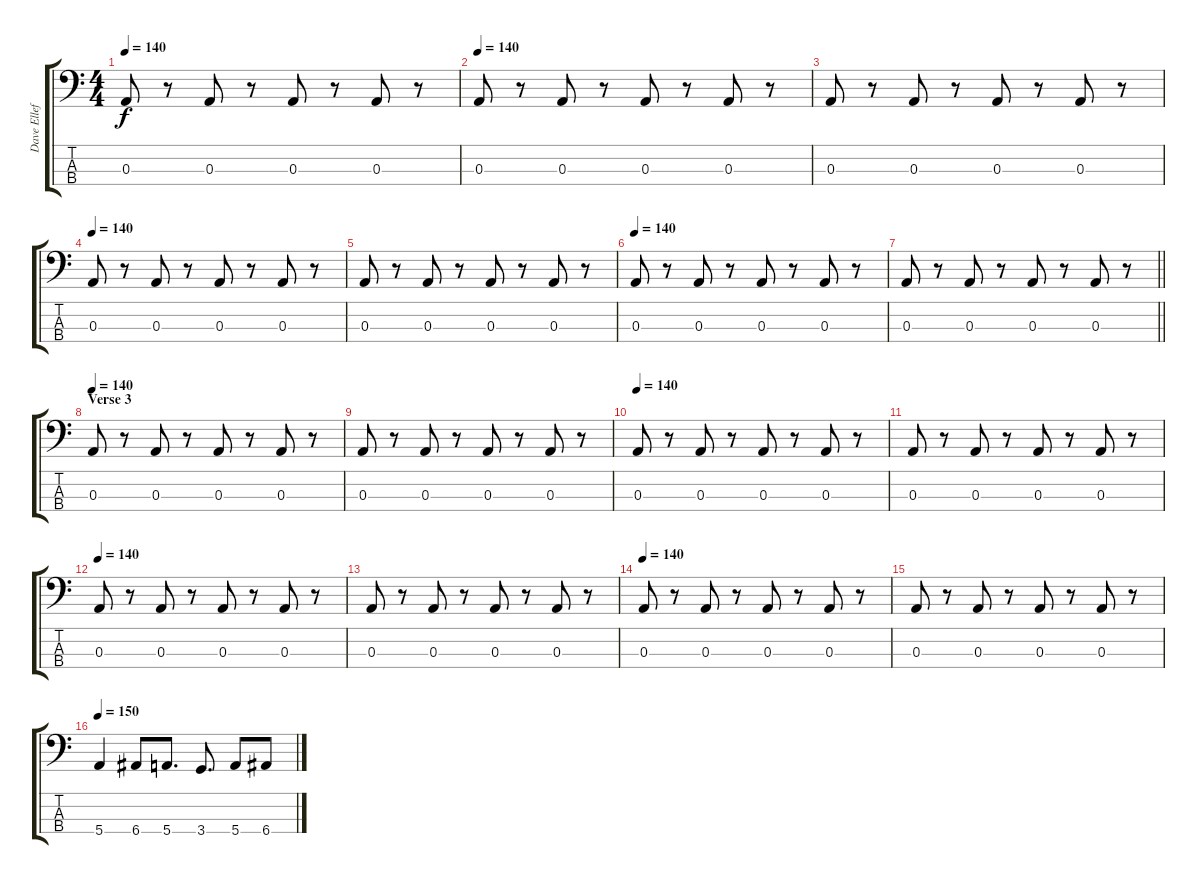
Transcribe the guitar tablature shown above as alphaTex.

\track ("Dave Ellefson" "Dave Ellef") {instrument electricbasspick}
\staff {score tabs}
\tuning (G2 D2 A1 E1) {hide}
\ts (4 4)
\tempo 140
\clef f4
\ks c
0.3.8{dy f} r.8 0.3.8 r.8 0.3.8 r.8 0.3.8 r.8 |
\tempo 140
0.3.8 r.8 0.3.8 r.8 0.3.8 r.8 0.3.8 r.8 |
0.3.8 r.8 0.3.8 r.8 0.3.8 r.8 0.3.8 r.8 |
\tempo 140
0.3.8 r.8 0.3.8 r.8 0.3.8 r.8 0.3.8 r.8 |
0.3.8 r.8 0.3.8 r.8 0.3.8 r.8 0.3.8 r.8 |
\tempo 140
0.3.8 r.8 0.3.8 r.8 0.3.8 r.8 0.3.8 r.8 |
\barLineRight lightlight
0.3.8 r.8 0.3.8 r.8 0.3.8 r.8 0.3.8 r.8 |
\section ("" "Verse 3")
\tempo 140
0.3.8 r.8 0.3.8 r.8 0.3.8 r.8 0.3.8 r.8 |
0.3.8 r.8 0.3.8 r.8 0.3.8 r.8 0.3.8 r.8 |
\tempo 140
0.3.8 r.8 0.3.8 r.8 0.3.8 r.8 0.3.8 r.8 |
0.3.8 r.8 0.3.8 r.8 0.3.8 r.8 0.3.8 r.8 |
\tempo 140
0.3.8 r.8 0.3.8 r.8 0.3.8 r.8 0.3.8 r.8 |
0.3.8 r.8 0.3.8 r.8 0.3.8 r.8 0.3.8 r.8 |
\tempo 140
0.3.8 r.8 0.3.8 r.8 0.3.8 r.8 0.3.8 r.8 |
0.3.8 r.8 0.3.8 r.8 0.3.8 r.8 0.3.8 r.8 |
\tempo 150
5.4.4 6.4.8 5.4.8{d} 3.4.8{d} 5.4.8 6.4.8
